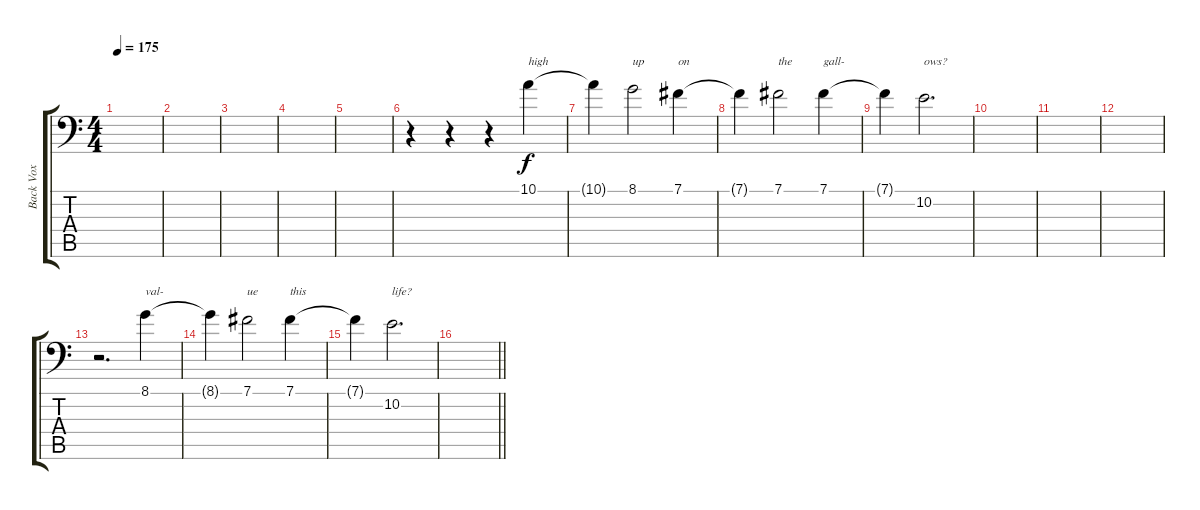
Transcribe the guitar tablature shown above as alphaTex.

\track ("Back Vox" "Back Vox") {instrument bassoon}
\staff {score tabs}
\tuning (B3 Gb3 D3 A2 E2 A1) {hide}
\ts (4 4)
\tempo 175
\clef f4
\ks c
|
|
|
|
|
r.4 r.4 r.4 10.1.4{txt "high"} |
10.1{t}.4 8.1.2{txt "up"} 7.1.4{txt "on"} |
7.1{t}.4 7.1.2{txt "the"} 7.1.4{txt "gall-"} |
7.1{t}.4 10.2.2{d txt "ows?"} |
|
|
|
r.2{d} 8.1.4{txt "val-"} |
8.1{t}.4 7.1.2{txt "ue"} 7.1.4{txt "this"} |
7.1{t}.4 10.2.2{d txt "life?"} |
\barLineRight lightlight
